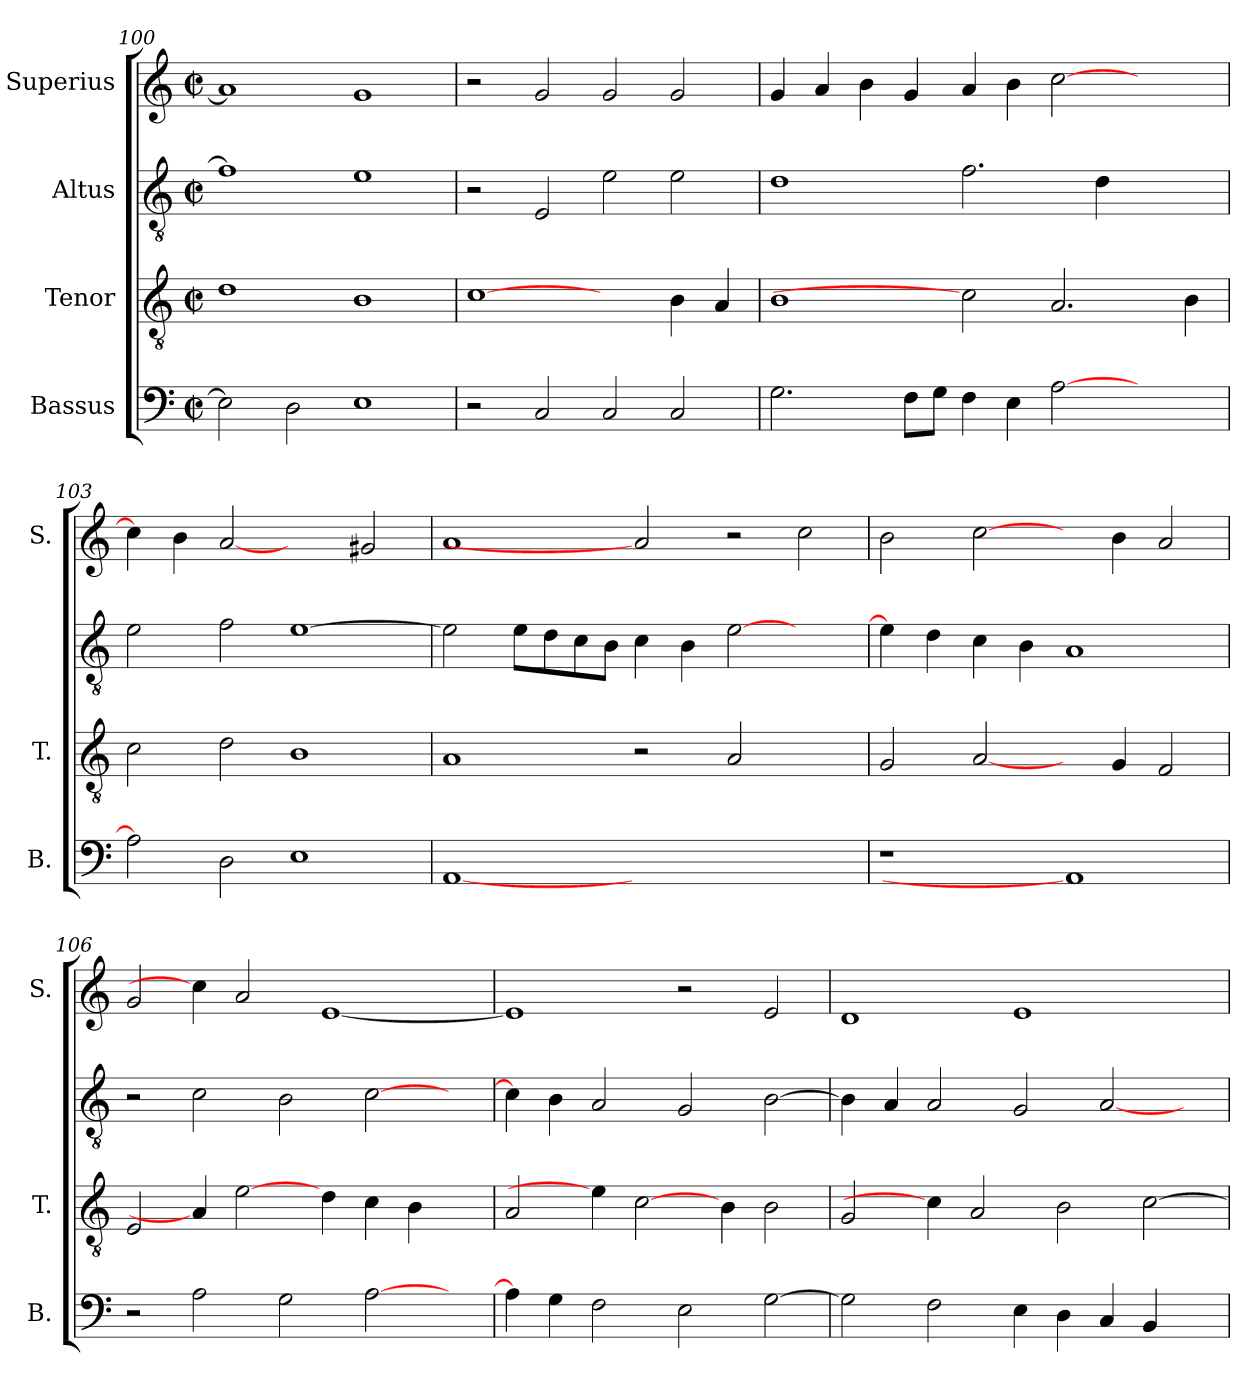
**kern	**kern	**kern	**kern
*part4	*part3	*part2	*part1
*staff4	*staff3	*staff2	*staff1
*I"Bassus	*I"Tenor	*I"Altus	*I"Superius
*I'B.	*I'T.	*	*I'S.
*clefF4	*clefGv2	*clefGv2	*clefG2
*	*ITrd7c12	*ITrd7c12	*
*k[]	*k[]	*k[]	*k[]
*C:	*C:	*C:	*C:
*M2/2	*M2/2	*M2/2	*M2/2
*met(c|)	*met(c|)	*met(c|)	*met(c|)
=100	=100	=100	=100
2Ei\]	1Di	1Fi]	1ai]
2Di\	.	.	.
1Ei	1BBi	1Ei	1gi
=101	=101	=101	=101
2r	[1Ci	2r	2r
2Ci/	.	2EEi/	2gi/
2Ci/	2ryy	2Ei\	2gi/
2Ci/	4BBi\	2Ei\	2gi/
.	4AAi/	.	.
!!LO:LB:g=z
=102	=102	=102	=102
2.Gi\	1BBi	1Di	4gi/
.	.	.	4ai/
.	.	.	4bi\
8Fi\L	.	.	4gi/
8Gi\J	.	.	.
4Fi\	2Ci]	2.Fi\	4ai/
4Ei\	.	.	4bi\
[>2Ai\	2.AAi/	.	[>2cci\
.	.	4Di\	.
2ryy	.	2ryy	2ryy
.	4BBi\	.	.
=103	=103	=103	=103
2Ai\]	2Ci\	2Ei\	4cci\]
.	.	.	4bi\
2Di\	2Di\	2Fi\	[2ai
1Ei	1BBi	[>1Ei	2ryy
.	.	.	2g#Xi/
=104	=104	=104	=104
[1AAi	1AAi	2Ei\]	1ai
.	.	8Ei\L	.
.	.	8Di\	.
.	.	8Ci\	.
.	.	8BBi\J	.
1.ryy	2r	4Ci\	2ai]
.	.	4BBi\	.
.	2AAi/	[>2Ei\	2r
.	2ryy	2ryy	2cci\
=105	=105	=105	=105
!LO:N:vis=1	!	!	!
1r	2GGi/	4Ei\]	2bi\
.	.	4Di\	.
.	[2AAi/	4Ci\	[2cci\
.	.	4BBi\	.
1AAi]	4ryy	1AAi	4ryy
.	4GGi/	.	4bi\
.	2FFi/	.	2ai/
!!LO:LB:g=z
=106	=106	=106	=106
2r	2EEi/	2r	2gi/
2Ai\	4AAi/]	2Ci\	4cci\]
.	[2Ei\	.	2ai/
2Gi\	.	2BBi\	.
.	4Di\	.	[<1ei
[>2Ai\	4Ci\	[>2Ci\	.
.	4BBi\	.	.
4ryy	4ryy	4ryy	.
=107	=107	=107	=107
4Ai\]	2AAi/	4Ci\]	1ei]
4Gi\	.	4BBi\	.
2Fi\	4Ei\]	2AAi/	.
.	[2Ci\	.	.
2Ei\	.	2GGi/	2r
.	4BBi\	.	.
[>2Gi\	2BBi\	[>2BBi\	2ei/
=108	=108	=108	=108
2Gi\]	2GGi/	4BBi\]	1di
.	.	4AAi/	.
2Fi\	4Ci\]	2AAi/	.
.	2AAi/	.	.
4Ei\	.	2GGi/	1ei
4Di\	2BBi\	.	.
4Ci/	.	[<2AAi/	.
4BBi/	[>2Ci\	.	.
4ryy	.	4ryy	4ryy
=	=	=	=
*-	*-	*-	*-
